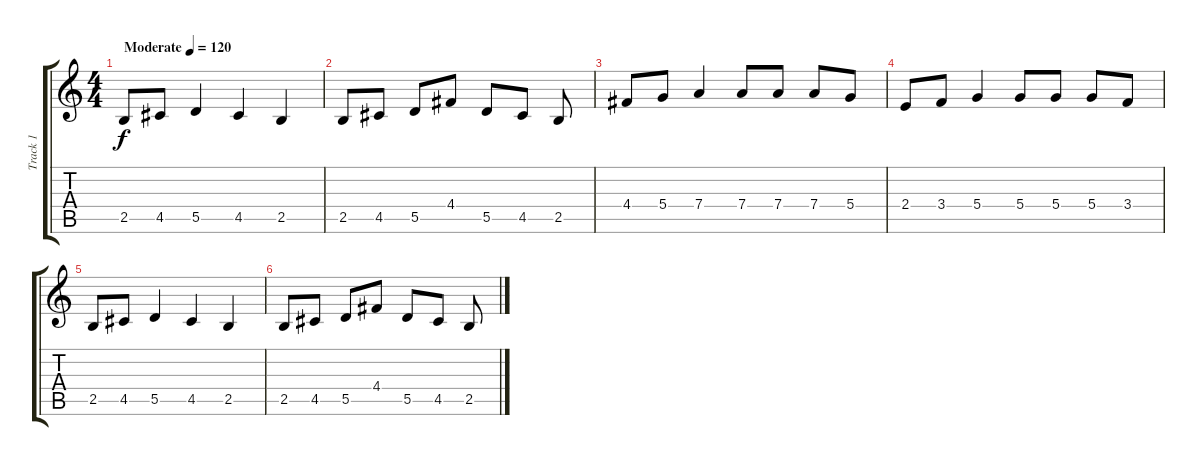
\track ("Track 1" "Track 1") {instrument acousticguitarsteel}
\staff {score tabs}
\tuning (E4 B3 G3 D3 A2 E2) {hide}
\ts (4 4)
\tempo (120 "Moderate")
\clef g2
\ks c
2.5.8{dy f instrument acousticguitarsteel} 4.5.8 5.5.4 4.5.4 2.5.4 |
2.5.8 4.5.8 5.5.8 4.4.8 5.5.8 4.5.8 2.5.8 |
4.4.8 5.4.8 7.4.4 7.4.8 7.4.8 7.4.8 5.4.8 |
2.4.8 3.4.8 5.4.4 5.4.8 5.4.8 5.4.8 3.4.8 |
2.5.8 4.5.8 5.5.4 4.5.4 2.5.4 |
2.5.8 4.5.8 5.5.8 4.4.8 5.5.8 4.5.8 2.5.8
